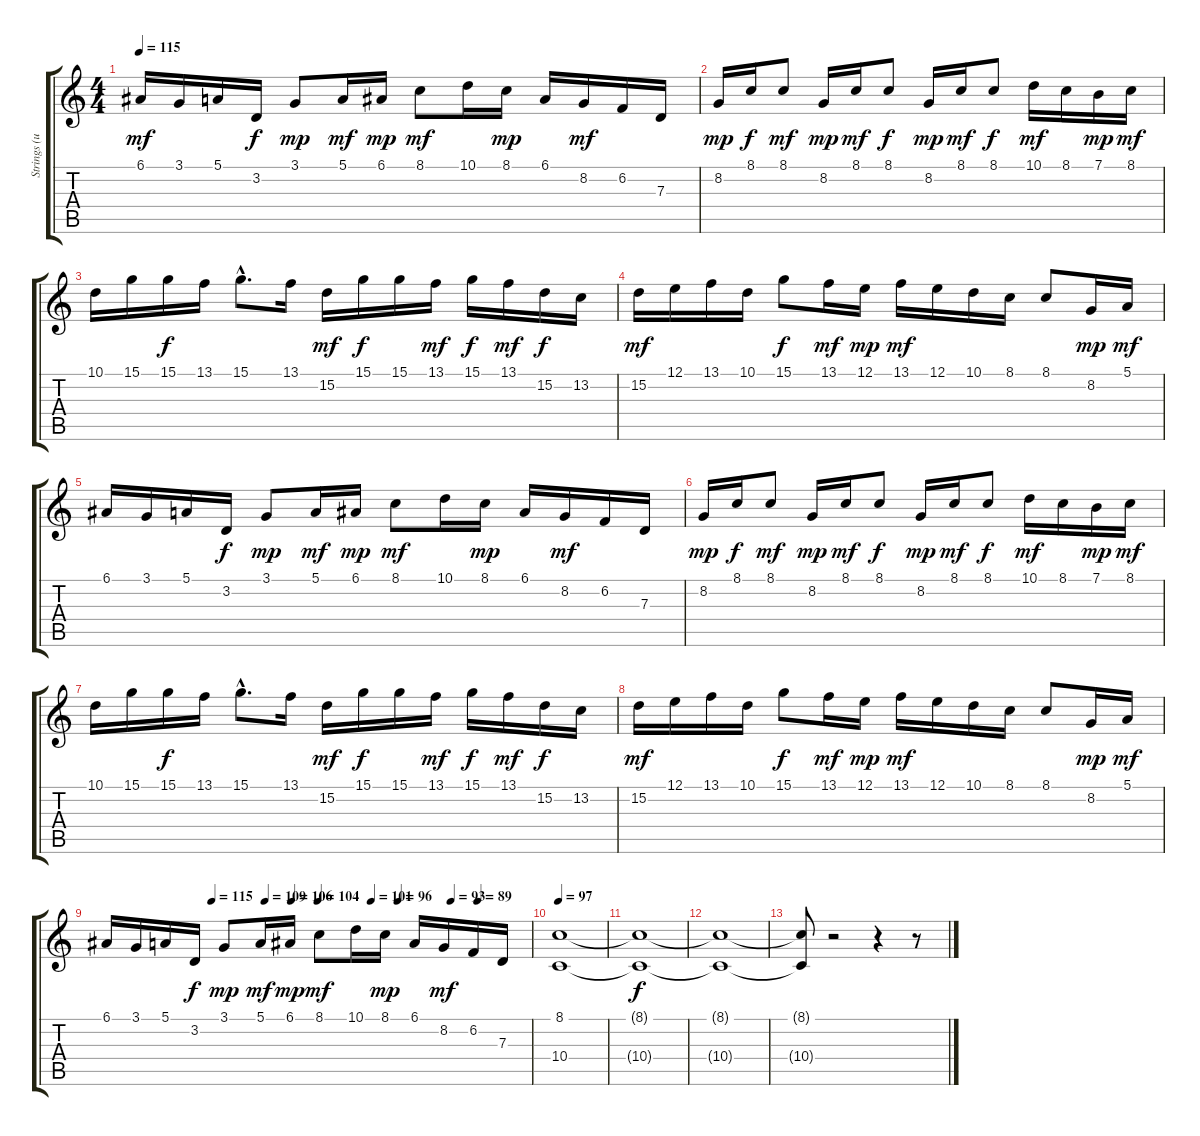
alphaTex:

\track ("Strings (upper)" "Strings (u") {instrument stringensemble1}
\staff {score tabs}
\tuning (E4 B3 G3 D3 A2 E2) {hide}
\ts (4 4)
\tempo 115
\clef g2
\ks c
6.1.16{dy mf} 3.1.16 5.1.16 3.2.16{dy f} 3.1.8{dy mp} 5.1.16{dy mf} 6.1.16{dy mp} 8.1.8{dy mf} 10.1.16 8.1.16{dy mp} 6.1.16 8.2.16{dy mf} 6.2.16 7.3.16 |
8.2.16{dy mp} 8.1.16{dy f} 8.1.8{dy mf} 8.2.16{dy mp} 8.1.16{dy mf} 8.1.8{dy f} 8.2.16{dy mp} 8.1.16{dy mf} 8.1.8{dy f} 10.1.16{dy mf} 8.1.16 7.1.16{dy mp} 8.1.16{dy mf} |
10.1.16 15.1.16 15.1.16{dy f} 13.1.16 15.1{hac}.8{d} 13.1.16 15.2.16{dy mf} 15.1.16{dy f} 15.1.16 13.1.16{dy mf} 15.1.16{dy f} 13.1.16{dy mf} 15.2.16{dy f} 13.2.16 |
15.2.16{dy mf} 12.1.16 13.1.16 10.1.16 15.1.8{dy f} 13.1.16{dy mf} 12.1.16{dy mp} 13.1.16{dy mf} 12.1.16 10.1.16 8.1.16 8.1.8 8.2.16{dy mp} 5.1.16{dy mf} |
6.1.16 3.1.16 5.1.16 3.2.16{dy f} 3.1.8{dy mp} 5.1.16{dy mf} 6.1.16{dy mp} 8.1.8{dy mf} 10.1.16 8.1.16{dy mp} 6.1.16 8.2.16{dy mf} 6.2.16 7.3.16 |
8.2.16{dy mp} 8.1.16{dy f} 8.1.8{dy mf} 8.2.16{dy mp} 8.1.16{dy mf} 8.1.8{dy f} 8.2.16{dy mp} 8.1.16{dy mf} 8.1.8{dy f} 10.1.16{dy mf} 8.1.16 7.1.16{dy mp} 8.1.16{dy mf} |
10.1.16 15.1.16 15.1.16{dy f} 13.1.16 15.1{hac}.8{d} 13.1.16 15.2.16{dy mf} 15.1.16{dy f} 15.1.16 13.1.16{dy mf} 15.1.16{dy f} 13.1.16{dy mf} 15.2.16{dy f} 13.2.16 |
15.2.16{dy mf} 12.1.16 13.1.16 10.1.16 15.1.8{dy f} 13.1.16{dy mf} 12.1.16{dy mp} 13.1.16{dy mf} 12.1.16 10.1.16 8.1.16 8.1.8 8.2.16{dy mp} 5.1.16{dy mf} |
\tempo (115 0.25)
\tempo (109 0.375)
\tempo (106 0.4375)
\tempo (104 0.5)
\tempo (101 0.625)
\tempo (96 0.6875)
\tempo (93 0.8125)
\tempo (89 0.875)
6.1.16 3.1.16 5.1.16 3.2.16{dy f} 3.1.8{dy mp} 5.1.16{dy mf} 6.1.16{dy mp} 8.1.8{dy mf} 10.1.16 8.1.16{dy mp} 6.1.16 8.2.16{dy mf} 6.2.16 7.3.16 |
\tempo 97
(8.1 10.4).1 |
(8.1{t} 10.4{t}).1{dy f} |
(8.1{t} 10.4{t}).1 |
(8.1{t} 10.4{t}).8 r.2 r.4 r.8
